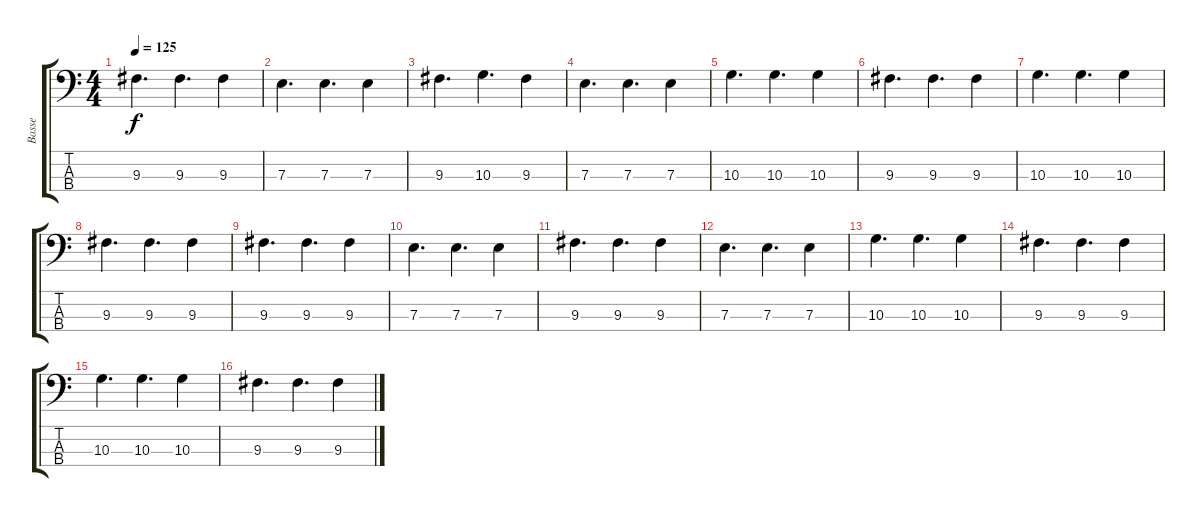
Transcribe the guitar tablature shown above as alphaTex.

\track ("Basse" "Basse") {instrument electricbassfinger}
\staff {score tabs}
\tuning (G2 D2 A1 E1) {hide}
\ts (4 4)
\tempo 125
\clef f4
\ks c
9.3.4{d dy f} 9.3.4{d} 9.3.4 |
7.3.4{d} 7.3.4{d} 7.3.4 |
9.3.4{d} 10.3.4{d} 9.3.4 |
7.3.4{d} 7.3.4{d} 7.3.4 |
10.3.4{d} 10.3.4{d} 10.3.4 |
9.3.4{d} 9.3.4{d} 9.3.4 |
10.3.4{d} 10.3.4{d} 10.3.4 |
9.3.4{d} 9.3.4{d} 9.3.4 |
9.3.4{d} 9.3.4{d} 9.3.4 |
7.3.4{d} 7.3.4{d} 7.3.4 |
9.3.4{d} 9.3.4{d} 9.3.4 |
7.3.4{d} 7.3.4{d} 7.3.4 |
10.3.4{d} 10.3.4{d} 10.3.4 |
9.3.4{d} 9.3.4{d} 9.3.4 |
10.3.4{d} 10.3.4{d} 10.3.4 |
9.3.4{d} 9.3.4{d} 9.3.4
